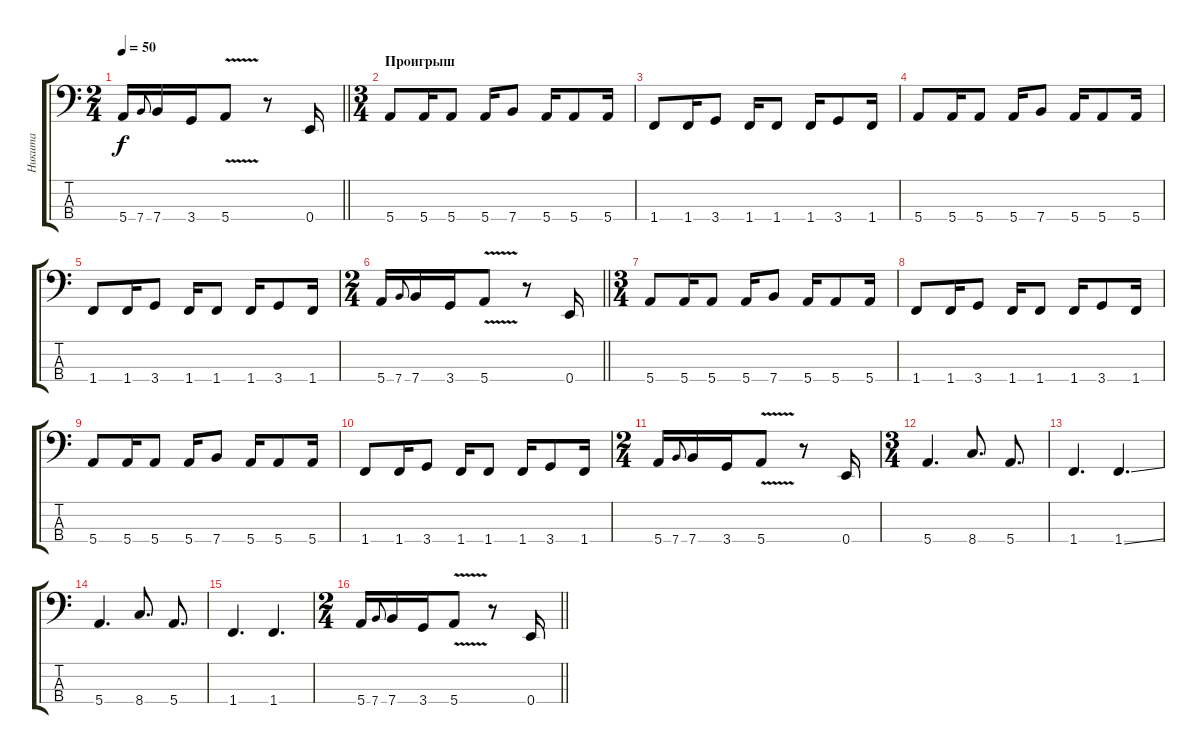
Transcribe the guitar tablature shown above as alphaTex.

\track ("Никита" "Никита") {instrument electricbassfinger}
\staff {score tabs}
\tuning (G2 D2 A1 E1) {hide}
\ts (2 4)
\tempo 50
\clef f4
\barLineRight lightlight
\ks c
5.4.16{dy f} 7.4.8{gr onbeat} 7.4.16 3.4.16 5.4{v}.8 r.8 0.4.16 |
\ts (3 4)
\section ("" "Проигрыш")
5.4.8 5.4.16 5.4.8 5.4.16 7.4.8 5.4.16 5.4.8 5.4.16 |
1.4.8 1.4.16 3.4.8 1.4.16 1.4.8 1.4.16 3.4.8 1.4.16 |
5.4.8 5.4.16 5.4.8 5.4.16 7.4.8 5.4.16 5.4.8 5.4.16 |
1.4.8 1.4.16 3.4.8 1.4.16 1.4.8 1.4.16 3.4.8 1.4.16 |
\ts (2 4)
\barLineRight lightlight
5.4.16 7.4.8{gr onbeat} 7.4.16 3.4.16 5.4{v}.8 r.8 0.4.16 |
\ts (3 4)
5.4.8 5.4.16 5.4.8 5.4.16 7.4.8 5.4.16 5.4.8 5.4.16 |
1.4.8 1.4.16 3.4.8 1.4.16 1.4.8 1.4.16 3.4.8 1.4.16 |
5.4.8 5.4.16 5.4.8 5.4.16 7.4.8 5.4.16 5.4.8 5.4.16 |
1.4.8 1.4.16 3.4.8 1.4.16 1.4.8 1.4.16 3.4.8 1.4.16 |
\ts (2 4)
5.4.16 7.4.8{gr onbeat} 7.4.16 3.4.16 5.4{v}.8 r.8 0.4.16 |
\ts (3 4)
5.4.4{d} 8.4.8{d} 5.4.8{d} |
1.4.4{d} 1.4{ss}.4{d} |
5.4.4{d} 8.4.8{d} 5.4.8{d} |
1.4.4{d} 1.4.4{d} |
\ts (2 4)
\barLineRight lightlight
5.4.16 7.4.8{gr onbeat} 7.4.16 3.4.16 5.4{v}.8 r.8 0.4.16
